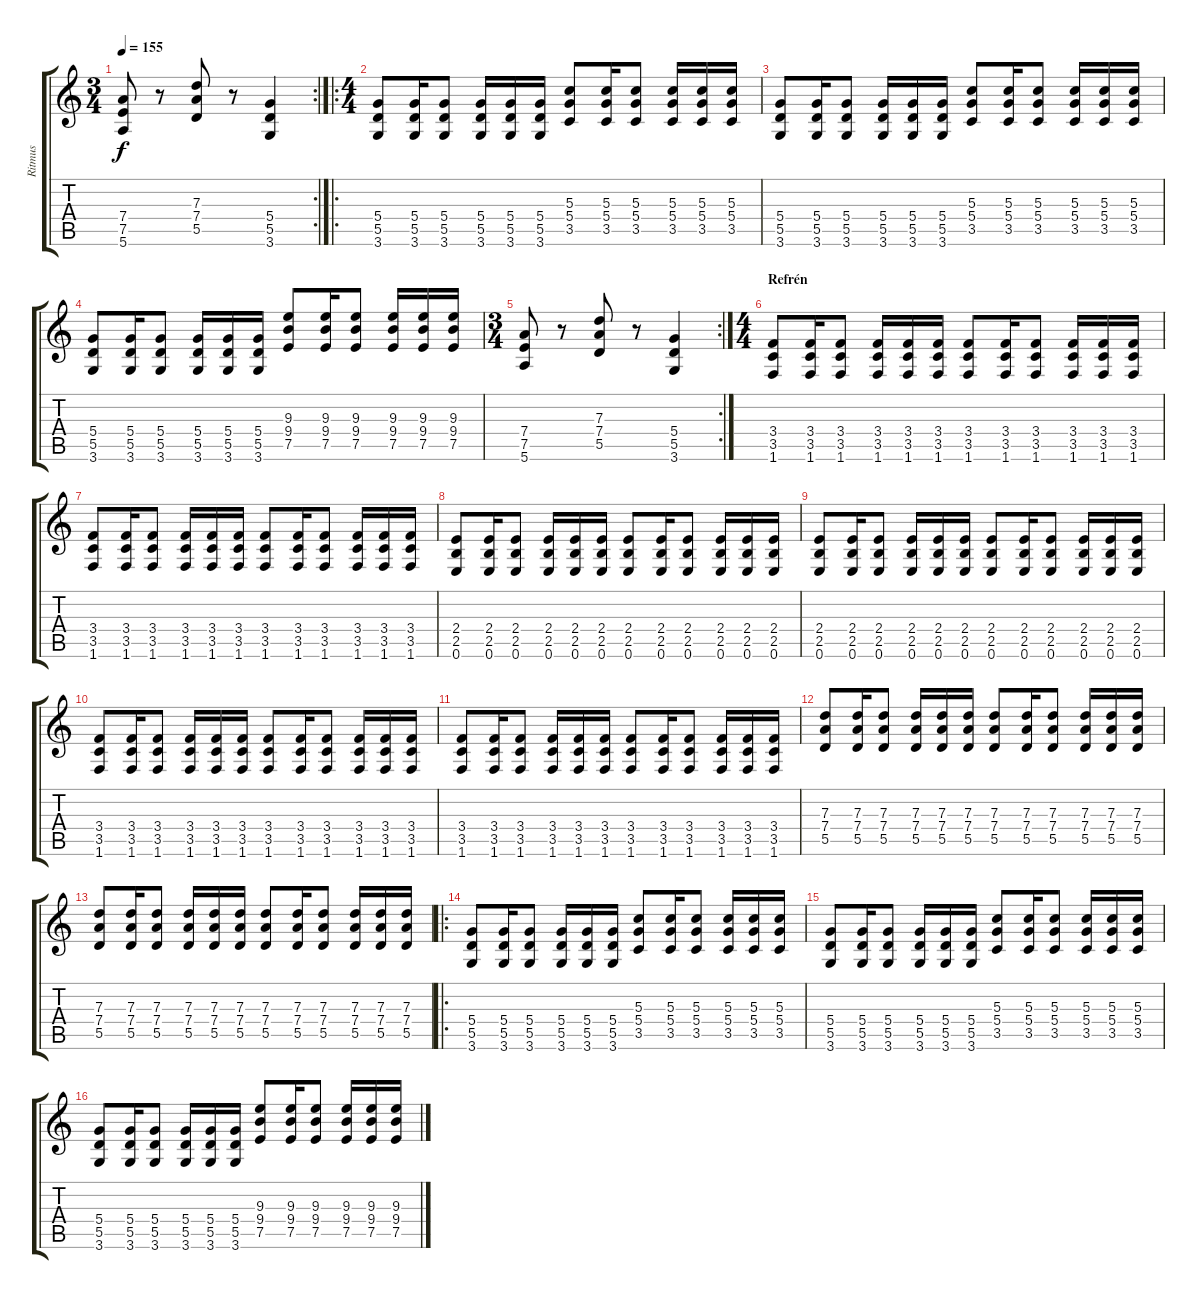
\track ("Ritmus" "Ritmus") {instrument distortionguitar}
\staff {score tabs}
\tuning (E4 B3 G3 D3 A2 E2) {hide}
\rc 2
\ts (3 4)
\tempo 155
\clef g2
\ks c
(7.4 7.5 5.6).8{dy f} r.8 (7.3 7.4 5.5).8 r.8 (5.4 5.5 3.6).4 |
\ro
\ts (4 4)
(5.4 5.5 3.6).8{volume 13} (5.4 5.5 3.6).16 (5.4 5.5 3.6).8 (5.4 5.5 3.6).16 (5.4 5.5 3.6).16 (5.4 5.5 3.6).16 (5.3 5.4 3.5).8 (5.3 5.4 3.5).16 (5.3 5.4 3.5).8 (5.3 5.4 3.5).16 (5.3 5.4 3.5).16 (5.3 5.4 3.5).16 |
(5.4 5.5 3.6).8 (5.4 5.5 3.6).16 (5.4 5.5 3.6).8 (5.4 5.5 3.6).16 (5.4 5.5 3.6).16 (5.4 5.5 3.6).16 (5.3 5.4 3.5).8 (5.3 5.4 3.5).16 (5.3 5.4 3.5).8 (5.3 5.4 3.5).16 (5.3 5.4 3.5).16 (5.3 5.4 3.5).16 |
(5.4 5.5 3.6).8 (5.4 5.5 3.6).16 (5.4 5.5 3.6).8 (5.4 5.5 3.6).16 (5.4 5.5 3.6).16 (5.4 5.5 3.6).16 (9.3 9.4 7.5).8 (9.3 9.4 7.5).16 (9.3 9.4 7.5).8 (9.3 9.4 7.5).16 (9.3 9.4 7.5).16 (9.3 9.4 7.5).16 |
\rc 2
\ts (3 4)
(7.4 7.5 5.6).8 r.8 (7.3 7.4 5.5).8 r.8 (5.4 5.5 3.6).4 |
\ts (4 4)
\section ("" "Refrén")
(3.4 3.5 1.6).8 (3.4 3.5 1.6).16 (3.4 3.5 1.6).8 (3.4 3.5 1.6).16 (3.4 3.5 1.6).16 (3.4 3.5 1.6).16 (3.4 3.5 1.6).8 (3.4 3.5 1.6).16 (3.4 3.5 1.6).8 (3.4 3.5 1.6).16 (3.4 3.5 1.6).16 (3.4 3.5 1.6).16 |
(3.4 3.5 1.6).8 (3.4 3.5 1.6).16 (3.4 3.5 1.6).8 (3.4 3.5 1.6).16 (3.4 3.5 1.6).16 (3.4 3.5 1.6).16 (3.4 3.5 1.6).8 (3.4 3.5 1.6).16 (3.4 3.5 1.6).8 (3.4 3.5 1.6).16 (3.4 3.5 1.6).16 (3.4 3.5 1.6).16 |
(2.4 2.5 0.6).8 (2.4 2.5 0.6).16 (2.4 2.5 0.6).8 (2.4 2.5 0.6).16 (2.4 2.5 0.6).16 (2.4 2.5 0.6).16 (2.4 2.5 0.6).8 (2.4 2.5 0.6).16 (2.4 2.5 0.6).8 (2.4 2.5 0.6).16 (2.4 2.5 0.6).16 (2.4 2.5 0.6).16 |
(2.4 2.5 0.6).8 (2.4 2.5 0.6).16 (2.4 2.5 0.6).8 (2.4 2.5 0.6).16 (2.4 2.5 0.6).16 (2.4 2.5 0.6).16 (2.4 2.5 0.6).8 (2.4 2.5 0.6).16 (2.4 2.5 0.6).8 (2.4 2.5 0.6).16 (2.4 2.5 0.6).16 (2.4 2.5 0.6).16 |
(3.4 3.5 1.6).8 (3.4 3.5 1.6).16 (3.4 3.5 1.6).8 (3.4 3.5 1.6).16 (3.4 3.5 1.6).16 (3.4 3.5 1.6).16 (3.4 3.5 1.6).8 (3.4 3.5 1.6).16 (3.4 3.5 1.6).8 (3.4 3.5 1.6).16 (3.4 3.5 1.6).16 (3.4 3.5 1.6).16 |
(3.4 3.5 1.6).8 (3.4 3.5 1.6).16 (3.4 3.5 1.6).8 (3.4 3.5 1.6).16 (3.4 3.5 1.6).16 (3.4 3.5 1.6).16 (3.4 3.5 1.6).8 (3.4 3.5 1.6).16 (3.4 3.5 1.6).8 (3.4 3.5 1.6).16 (3.4 3.5 1.6).16 (3.4 3.5 1.6).16 |
(7.3 7.4 5.5).8 (7.3 7.4 5.5).16 (7.3 7.4 5.5).8 (7.3 7.4 5.5).16 (7.3 7.4 5.5).16 (7.3 7.4 5.5).16 (7.3 7.4 5.5).8 (7.3 7.4 5.5).16 (7.3 7.4 5.5).8 (7.3 7.4 5.5).16 (7.3 7.4 5.5).16 (7.3 7.4 5.5).16 |
(7.3 7.4 5.5).8 (7.3 7.4 5.5).16 (7.3 7.4 5.5).8 (7.3 7.4 5.5).16 (7.3 7.4 5.5).16 (7.3 7.4 5.5).16 (7.3 7.4 5.5).8 (7.3 7.4 5.5).16 (7.3 7.4 5.5).8 (7.3 7.4 5.5).16 (7.3 7.4 5.5).16 (7.3 7.4 5.5).16 |
\ro
(5.4 5.5 3.6).8{volume 7} (5.4 5.5 3.6).16 (5.4 5.5 3.6).8 (5.4 5.5 3.6).16 (5.4 5.5 3.6).16 (5.4 5.5 3.6).16 (5.3 5.4 3.5).8 (5.3 5.4 3.5).16 (5.3 5.4 3.5).8 (5.3 5.4 3.5).16 (5.3 5.4 3.5).16 (5.3 5.4 3.5).16 |
(5.4 5.5 3.6).8 (5.4 5.5 3.6).16 (5.4 5.5 3.6).8 (5.4 5.5 3.6).16 (5.4 5.5 3.6).16 (5.4 5.5 3.6).16 (5.3 5.4 3.5).8 (5.3 5.4 3.5).16 (5.3 5.4 3.5).8 (5.3 5.4 3.5).16 (5.3 5.4 3.5).16 (5.3 5.4 3.5).16 |
(5.4 5.5 3.6).8 (5.4 5.5 3.6).16 (5.4 5.5 3.6).8 (5.4 5.5 3.6).16 (5.4 5.5 3.6).16 (5.4 5.5 3.6).16 (9.3 9.4 7.5).8 (9.3 9.4 7.5).16 (9.3 9.4 7.5).8 (9.3 9.4 7.5).16 (9.3 9.4 7.5).16 (9.3 9.4 7.5).16
